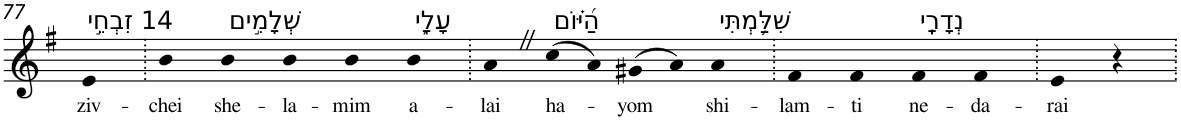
**kern	**text
*part1	*part1
*staff1	*staff1
*I"Piano	*
*I'Pno	*
!!LO:PB:g=z
*clefG2	*
*k[f#]	*
*G:	*
=77	=77
!LO:TX:a:t=14 זִבְחֵ֣י	!
!	!LO:LY:b
4e	ziv-
=78.	=78.
!	!LO:LY:b
4b	-chei
!LO:TX:a:t=שְׁלָמִ֣ים	!
!	!LO:LY:b
4b	she-
!	!LO:LY:b
4b	-la-
!	!LO:LY:b
4b	-mim
!LO:TX:a:t=עָלָ֑י	!
!	!LO:LY:b
4b	a-
=79.	=79.
!	!LO:LY:b
4aZ	-lai
!LO:TX:a:t=הַ֝יּ֗וֹם	!
!	!LO:LY:b
(>8cc	ha-
8a)	.
!	!LO:LY:b
(>8g#X	-yom
8a)	.
!LO:TX:a:t=שִׁלַּ֥מְתִּי	!
!	!LO:LY:b
4a	shi-
=80.	=80.
!	!LO:LY:b
4f#	-lam-
!	!LO:LY:b
4f#	-ti
!LO:TX:a:t=נְדָרָֽי	!
!	!LO:LY:b
4f#	ne-
!	!LO:LY:b
4f#	-da-
=81.	=81.
!	!LO:LY:b
4e	-rai
4r	.
=.	=.
*-	*-
